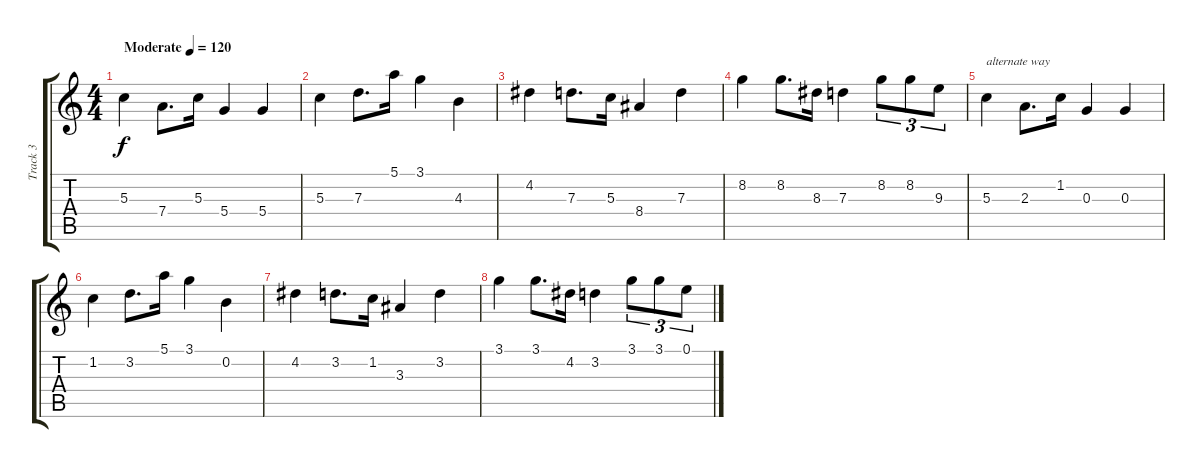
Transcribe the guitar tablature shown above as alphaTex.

\track ("Track 3" "Track 3") {instrument distortionguitar}
\staff {score tabs}
\tuning (E4 B3 G3 D3 A2 E2) {hide}
\ts (4 4)
\tempo (120 "Moderate")
\clef g2
\ks c
5.3.4{dy f instrument distortionguitar} 7.4.8{d} 5.3.16 5.4.4 5.4.4 |
5.3.4 7.3.8{d} 5.1.16 3.1.4 4.3.4 |
4.2.4 7.3.8{d} 5.3.16 8.4.4 7.3.4 |
8.2.4 8.2.8{d} 8.3.16 7.3.4 8.2.8{tu (3 2)} 8.2.8{tu (3 2)} 9.3.8{tu (3 2)} |
5.3.4{txt "alternate way"} 2.3.8{d} 1.2.16 0.3.4 0.3.4 |
1.2.4 3.2.8{d} 5.1.16 3.1.4 0.2.4 |
4.2.4 3.2.8{d} 1.2.16 3.3.4 3.2.4 |
3.1.4 3.1.8{d} 4.2.16 3.2.4 3.1.8{tu (3 2)} 3.1.8{tu (3 2)} 0.1.8{tu (3 2)}
